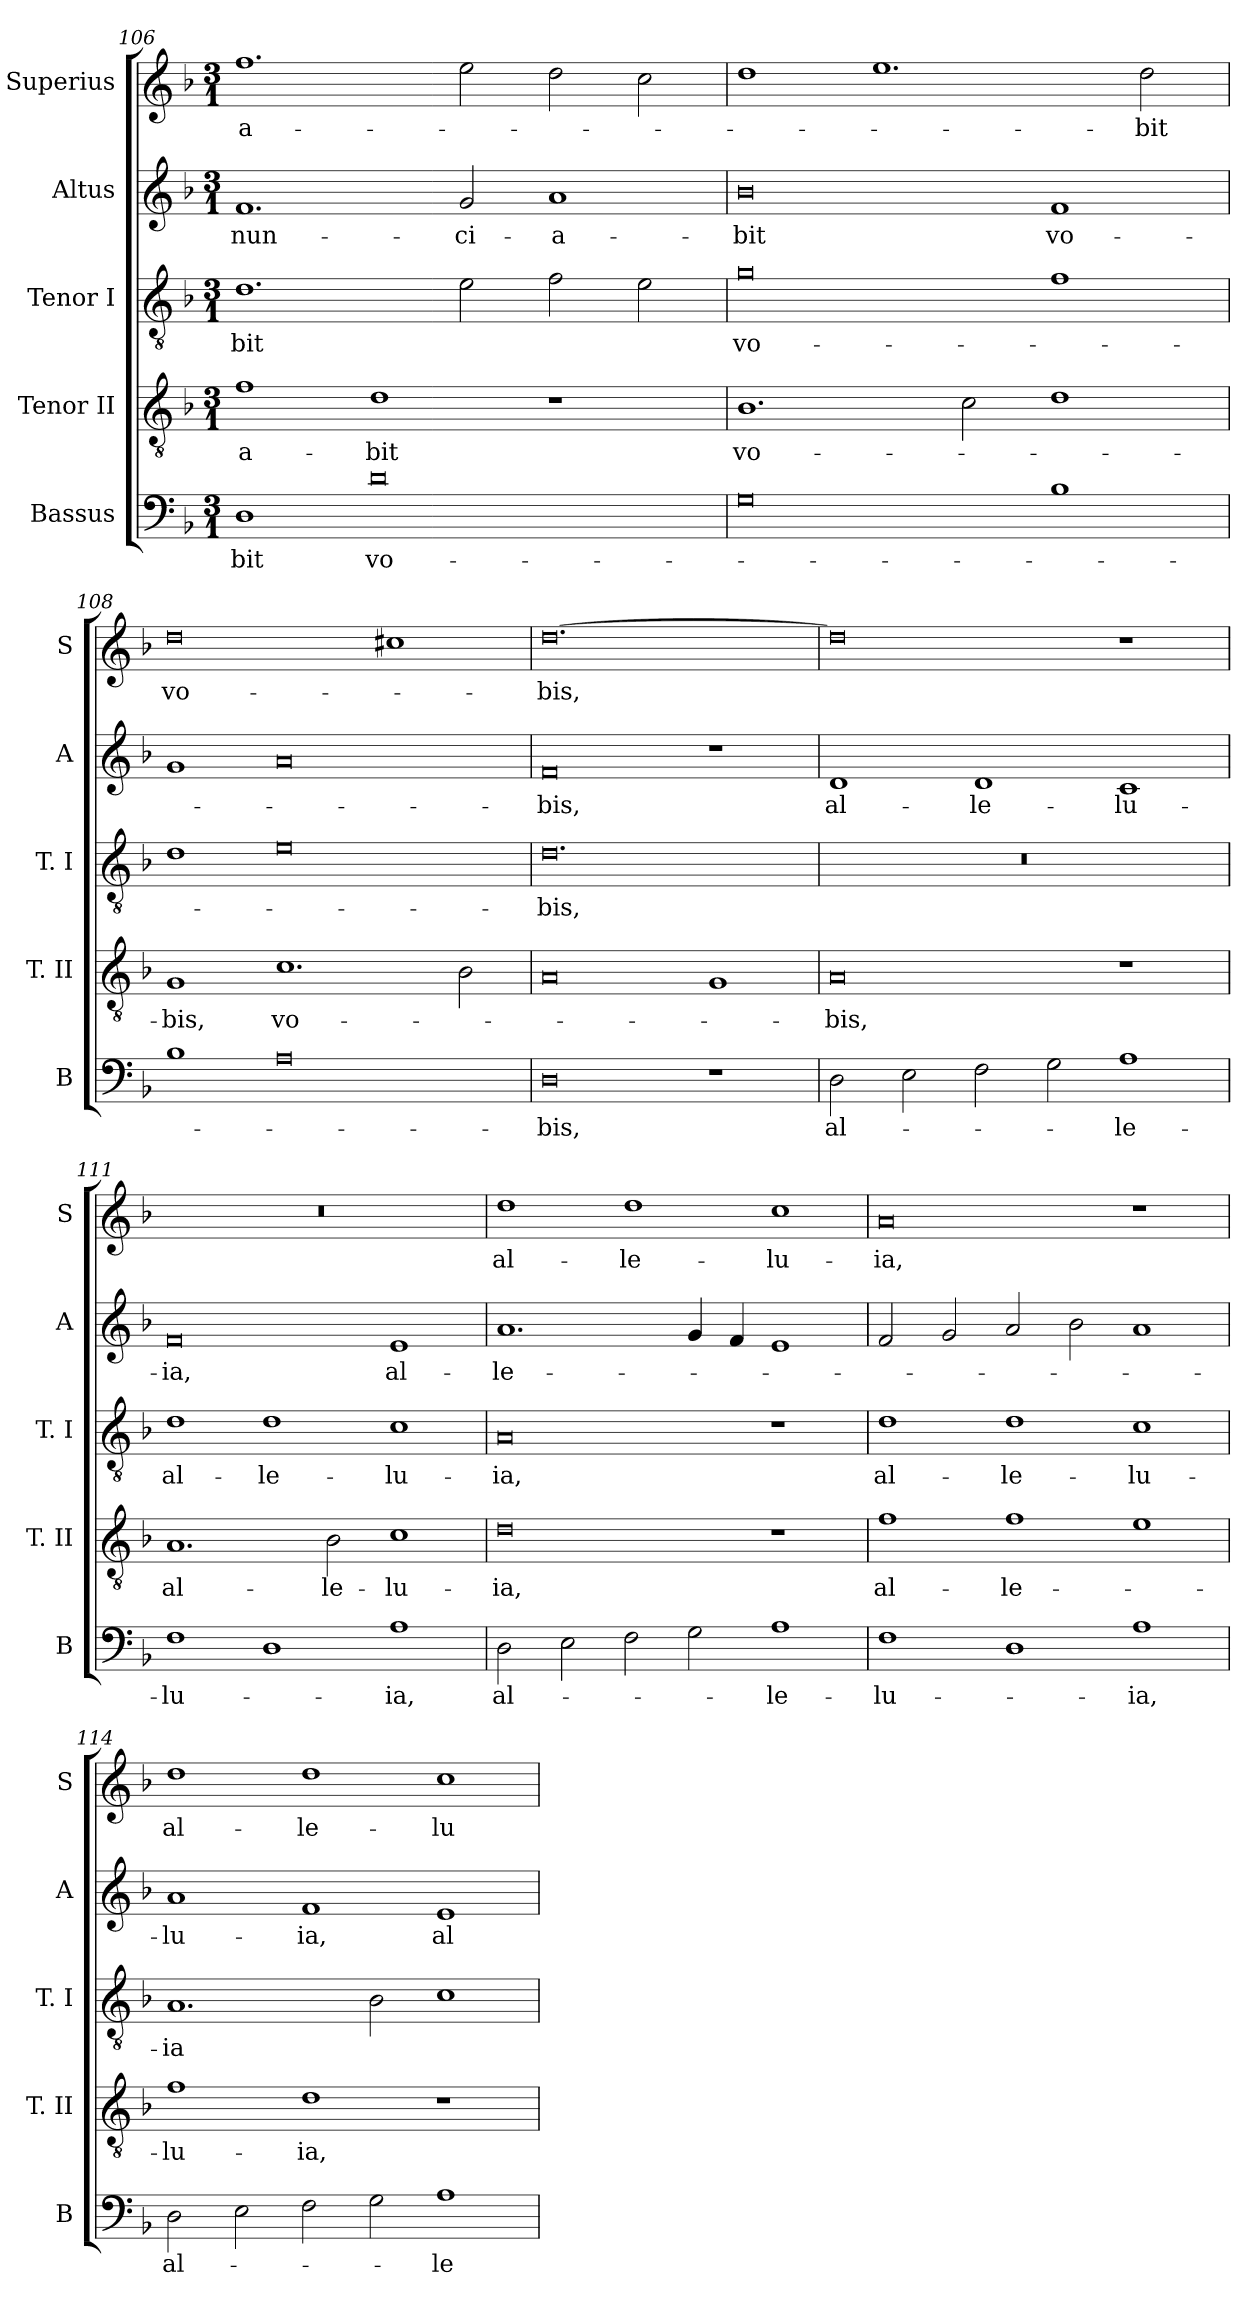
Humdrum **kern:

**kern	**text	**kern	**text	**kern	**text	**kern	**text	**kern	**text
*part5	*part5	*part4	*part4	*part3	*part3	*part2	*part2	*part1	*part1
*staff5	*staff5	*staff4	*staff4	*staff3	*staff3	*staff2	*staff2	*staff1	*staff1
*I"Bassus	*	*I"Tenor II	*	*I"Tenor I	*	*I"Altus	*	*I"Superius	*
*I'B	*	*I'T. II	*	*I'T. I	*	*I'A	*	*I'S	*
*clefF4	*	*clefGv2	*	*clefGv2	*	*clefG2	*	*clefG2	*
*k[b-]	*	*k[b-]	*	*k[b-]	*	*k[b-]	*	*k[b-]	*
*F:	*	*F:	*	*F:	*	*F:	*	*F:	*
*M3/1	*	*M3/1	*	*M3/1	*	*M3/1	*	*M3/1	*
=106	=106	=106	=106	=106	=106	=106	=106	=106	=106
1D	-bit	1f	-a-	1.d	-bit	1.f	-nun-	1.ff	-a-
0d	vo-	1d	-bit	.	.	.	.	.	.
.	.	.	.	2e	.	2g	-ci-	2ee	.
.	.	1r	.	2f	.	1a	-a-	2dd	.
.	.	.	.	2e	.	.	.	2cc	.
=107	=107	=107	=107	=107	=107	=107	=107	=107	=107
0G	.	1.B-	vo-	0g	vo-	0b-	-bit	1dd	.
.	.	.	.	.	.	.	.	1.ee	.
.	.	2c	.	.	.	.	.	.	.
1B-	.	1d	.	1f	.	1f	vo-	.	.
.	.	.	.	.	.	.	.	2dd	-bit
=108	=108	=108	=108	=108	=108	=108	=108	=108	=108
1B-	.	1G	-bis,	1d	.	1g	.	0dd	vo-
0A	.	1.c	vo-	0e	.	0a	.	.	.
.	.	.	.	.	.	.	.	1cc#X	.
.	.	2B-	.	.	.	.	.	.	.
=109	=109	=109	=109	=109	=109	=109	=109	=109	=109
0D	-bis,	0A	.	0.d	-bis,	0f	-bis,	[0.dd	-bis,
1r	.	1G	.	.	.	1r	.	.	.
=110	=110	=110	=110	=110	=110	=110	=110	=110	=110
2D	al-	0A	-bis,	1%3r	.	1d	al-	0dd]	.
2E	.	.	.	.	.	.	.	.	.
2F	.	.	.	.	.	1d	-le-	.	.
2G	.	.	.	.	.	.	.	.	.
1A	-le-	1r	.	.	.	1c	-lu-	1r	.
=111	=111	=111	=111	=111	=111	=111	=111	=111	=111
1F	-lu-	1.A	al-	1d	al-	0f	-ia,	1%3r	.
1D	.	.	.	1d	-le-	.	.	.	.
.	.	2B-	-le-	.	.	.	.	.	.
1A	-ia,	1c	-lu-	1c	-lu-	1e	al-	.	.
=112	=112	=112	=112	=112	=112	=112	=112	=112	=112
2D	al-	0d	-ia,	0A	-ia,	1.a	-le-	1dd	al-
2E	.	.	.	.	.	.	.	.	.
2F	.	.	.	.	.	.	.	1dd	-le-
2G	.	.	.	.	.	4g	.	.	.
.	.	.	.	.	.	4f	.	.	.
1A	-le-	1r	.	1r	.	1e	.	1cc	-lu-
=113	=113	=113	=113	=113	=113	=113	=113	=113	=113
1F	-lu-	1f	al-	1d	al-	2f	.	0a	-ia,
.	.	.	.	.	.	2g	.	.	.
1D	.	1f	-le-	1d	-le-	2a	.	.	.
.	.	.	.	.	.	2b-	.	.	.
1A	-ia,	1e	.	1c	-lu-	1a	.	1r	.
=114	=114	=114	=114	=114	=114	=114	=114	=114	=114
2D	al-	1f	-lu-	1.A	-ia	1a	-lu-	1dd	al-
2E	.	.	.	.	.	.	.	.	.
2F	.	1d	-ia,	.	.	1f	-ia,	1dd	-le-
2G	.	.	.	2B-	.	.	.	.	.
1A	-le-	1r	.	1c	.	1e	al-	1cc	-lu-
=	=	=	=	=	=	=	=	=	=
*-	*-	*-	*-	*-	*-	*-	*-	*-	*-
